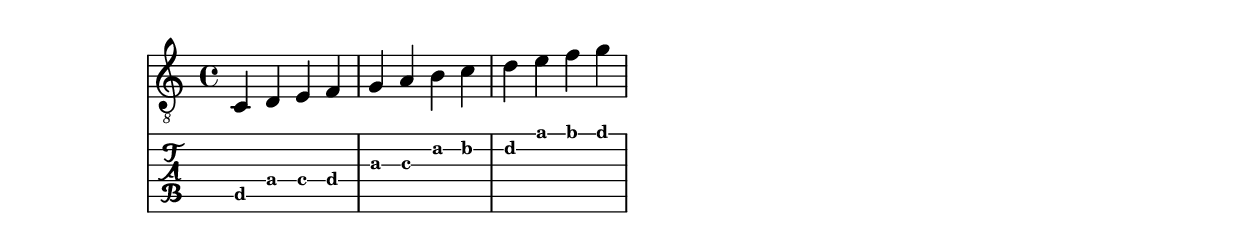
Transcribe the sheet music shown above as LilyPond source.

%% DO NOT EDIT this file manually; it is automatically
%% generated from LSR http://lsr.di.unimi.it
%% Make any changes in LSR itself, or in Documentation/snippets/new/ ,
%% and then run scripts/auxiliar/makelsr.py
%%
%% This file is in the public domain.
\version "2.18.0"

\header {
  lsrtags = "fretted-strings, staff-notation"

  texidoc = "
Tablature can be formatted using letters instead of numbers.

"
  doctitle = "Letter tablature formatting"
} % begin verbatim


music = \relative c {
  c4 d e f
  g4 a b c
  d4 e f g
}

<<
  \new Staff {
    \clef "G_8"
    \music
  }
  \new TabStaff \with {
    tablatureFormat = #fret-letter-tablature-format
  }
  {
    \music
  }
>>
